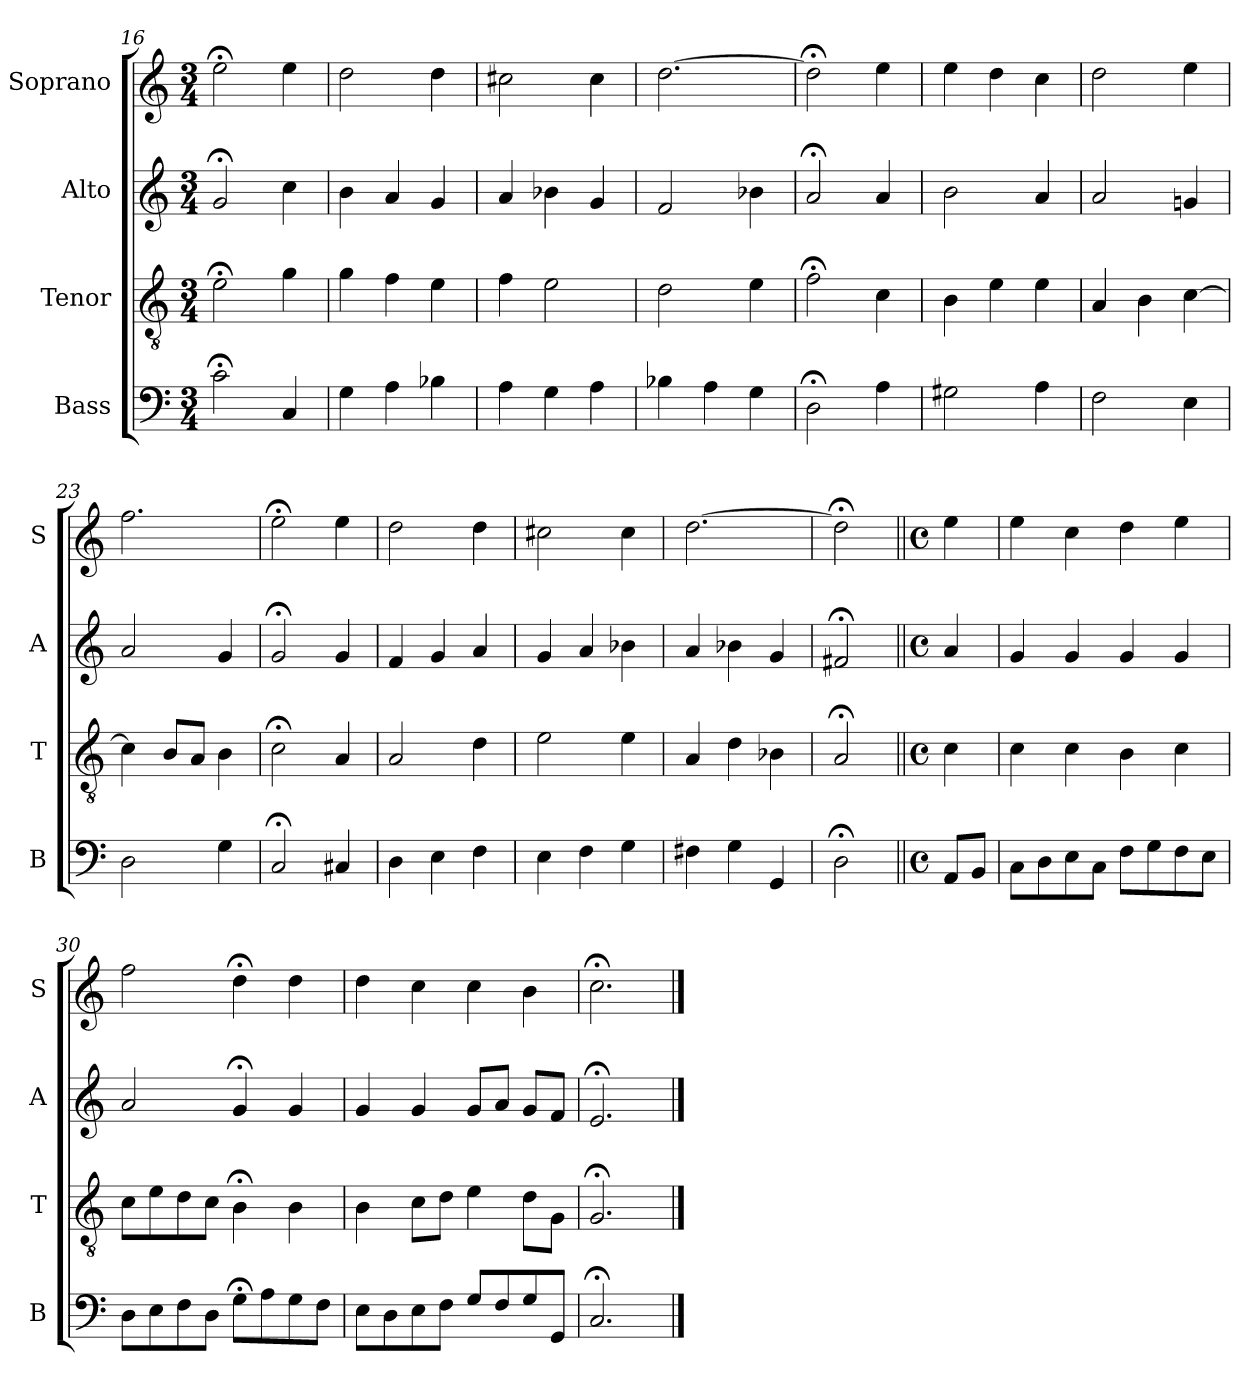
**kern	**kern	**kern	**kern
*part4	*part3	*part2	*part1
*staff4	*staff3	*staff2	*staff1
*I"Bass	*I"Tenor	*I"Alto	*I"Soprano
*I'B	*I'T	*I'A	*I'S
*clefF4	*clefGv2	*clefG2	*clefG2
*k[]	*k[]	*k[]	*k[]
*C:	*C:	*C:	*C:
*M3/4	*M3/4	*M3/4	*M3/4
=16	=16	=16	=16
2c;<	2e;<	2g;<	2ee;<
4C	4g	4cc	4ee
=17	=17	=17	=17
4G	4g	4b	2dd
4A	4f	4a	.
4B-X	4e	4g	4dd
=18	=18	=18	=18
4A	4f	4a	2cc#X
4G	2e	4b-X	.
4A	.	4g	4cc#
=19	=19	=19	=19
4B-X	2d	2f	[2.dd
4A	.	.	.
4G	4e	4b-X	.
=20	=20	=20	=20
2D;<	2f;<	2a;<	2dd;<]
4A	4c	4a	4ee
=21	=21	=21	=21
2G#X	4B	2b	4ee
.	4e	.	4dd
4A	4e	4a	4cc
=22	=22	=22	=22
2F	4A	2a	2dd
.	4B	.	.
4E	[4c	4gn	4ee
=23	=23	=23	=23
2D	4c]	2a	2.ff
.	8BL	.	.
.	8AJ	.	.
4G	4B	4g	.
=24	=24	=24	=24
2C;<	2c;<	2g;<	2ee;<
4C#X	4A	4g	4ee
=25	=25	=25	=25
4D	2A	4f	2dd
4E	.	4g	.
4F	4d	4a	4dd
=26	=26	=26	=26
4E	2e	4g	2cc#X
4F	.	4a	.
4G	4e	4b-X	4cc#
=27	=27	=27	=27
4F#X	4A	4a	[2.dd
4G	4d	4b-X	.
4GG	4B-X	4g	.
=28	=28	=28	=28
2D;<	2A;<	2f#X;<	2dd;<]
=||	=||	=||	=||
*M4/4	*M4/4	*M4/4	*M4/4
*met(c)	*met(c)	*met(c)	*met(c)
8AAL	4c	4a	4ee
8BBJ	.	.	.
=29	=29	=29	=29
8CL	4c	4g	4ee
8D	.	.	.
8E	4c	4g	4cc
8CJ	.	.	.
8FL	4B	4g	4dd
8G	.	.	.
8F	4c	4g	4ee
8EJ	.	.	.
=30	=30	=30	=30
8DL	8cL	2a	2ff
8E	8e	.	.
8F	8d	.	.
8DJ	8cJ	.	.
8G;<L	4B;<	4g;<	4dd;<
8A	.	.	.
8G	4B	4g	4dd
8FJ	.	.	.
=31	=31	=31	=31
8EL	4B	4g	4dd
8D	.	.	.
8E	8cL	4g	4cc
8FJ	8dJ	.	.
8GiL	4ei	8giL	4cci
8F	.	8aJ	.
8G	8dL	8gL	4b
8GGJ	8GJ	8fJ	.
=32	=32	=32	=32
2.C;<	2.G;<	2.e;<	2.cc;<
==	==	==	==
*-	*-	*-	*-
